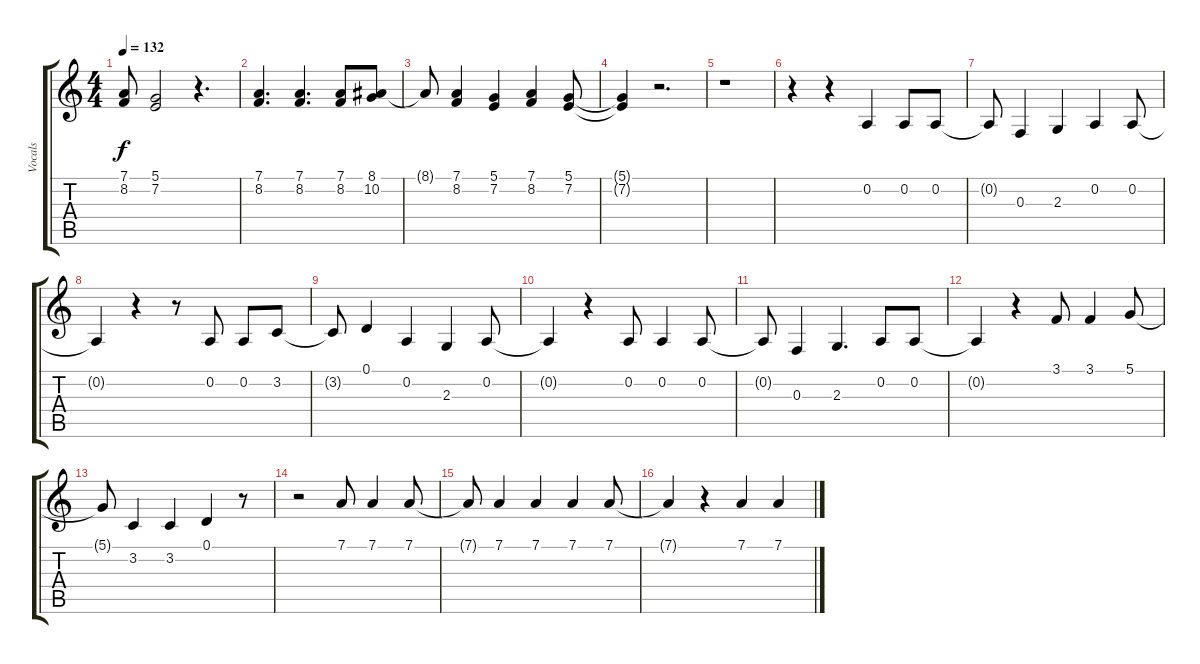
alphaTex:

\track ("Vocals" "Vocals") {instrument lead2sawtooth}
\staff {score tabs}
\tuning (D4 A3 F3 C3 G2 D2) {hide}
\ts (4 4)
\tempo 132
\clef g2
\ks c
(7.1{t} 8.2{t}).8{dy f} (5.1 7.2).2 r.4{d} |
(7.1 8.2).4{d} (7.1 8.2).4{d} (7.1 8.2).8 (8.1 10.2).8 |
8.1{t}.8 (7.1 8.2).4 (5.1 7.2).4 (7.1 8.2).4 (5.1 7.2).8 |
(5.1{t} 7.2{t}).4 r.2{d} |
r.1 |
r.4 r.4 0.2.4 0.2.8 0.2.8 |
0.2{t}.8 0.3.4 2.3.4 0.2.4 0.2.8 |
0.2{t}.4 r.4 r.8 0.2.8 0.2.8 3.2.8 |
3.2{t}.8 0.1.4 0.2.4 2.3.4 0.2.8 |
0.2{t}.4 r.4 0.2.8 0.2.4 0.2.8 |
0.2{t}.8 0.3.4 2.3.4{d} 0.2.8 0.2.8 |
0.2{t}.4 r.4 3.1.8 3.1.4 5.1.8 |
5.1{t}.8 3.2.4 3.2.4 0.1.4 r.8 |
r.2 7.1.8 7.1.4 7.1.8 |
7.1{t}.8 7.1.4 7.1.4 7.1.4 7.1.8 |
7.1{t}.4 r.4 7.1.4 7.1.4
